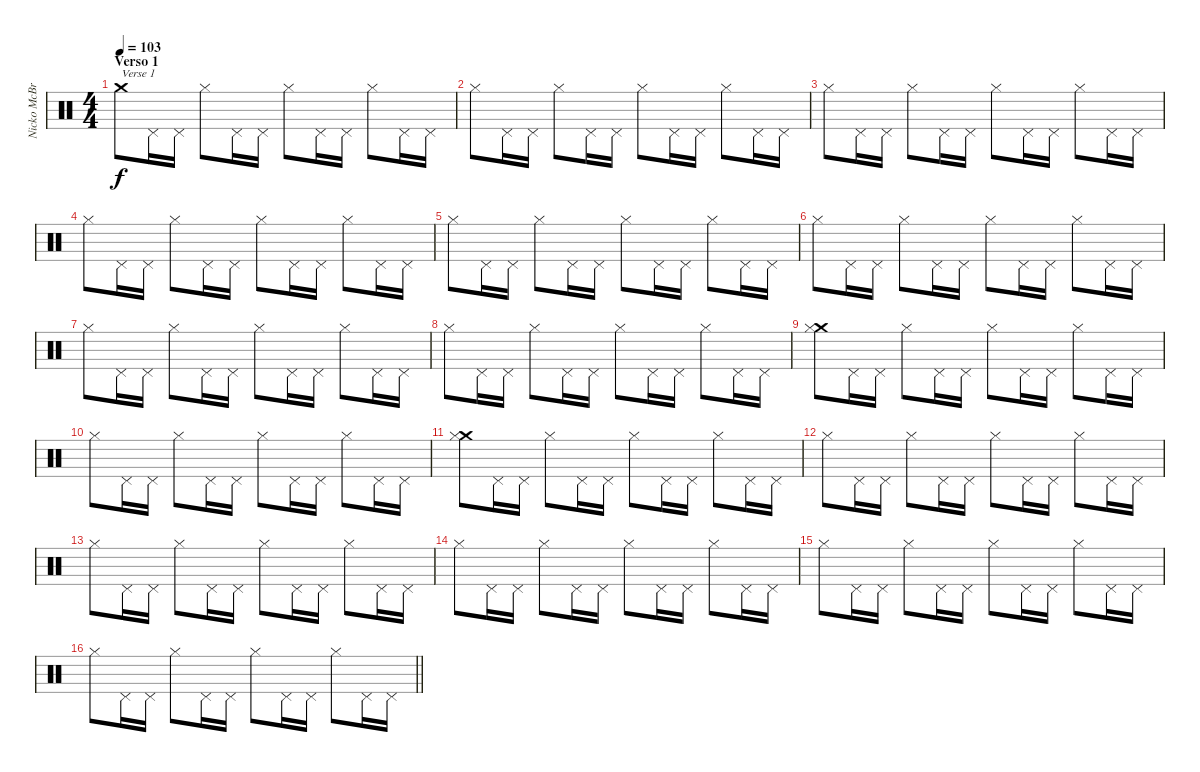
\track ("Nicko McBrain" "Nicko McBr") {instrument percussion}
\staff {score}
\articulation defaults
\ts (4 4)
\section ("" "Verso 1")
\tempo 103
\clef neutral
\ks c "Crash medium (hit)".8{txt "Verse 1" dy f} "Pedal Hi-Hat (hit)".16 "Pedal Hi-Hat (hit)".16 "Hi-Hat (closed)".8 "Pedal Hi-Hat (hit)".16 "Pedal Hi-Hat (hit)".16 "Hi-Hat (closed)".8 "Pedal Hi-Hat (hit)".16 "Pedal Hi-Hat (hit)".16 "Hi-Hat (closed)".8 "Pedal Hi-Hat (hit)".16 "Pedal Hi-Hat (hit)".16
|
"Hi-Hat (closed)".8 "Pedal Hi-Hat (hit)".16 "Pedal Hi-Hat (hit)".16 "Hi-Hat (closed)".8 "Pedal Hi-Hat (hit)".16 "Pedal Hi-Hat (hit)".16 "Hi-Hat (closed)".8 "Pedal Hi-Hat (hit)".16 "Pedal Hi-Hat (hit)".16 "Hi-Hat (closed)".8 "Pedal Hi-Hat (hit)".16 "Pedal Hi-Hat (hit)".16 |
"Hi-Hat (closed)".8 "Pedal Hi-Hat (hit)".16 "Pedal Hi-Hat (hit)".16 "Hi-Hat (closed)".8 "Pedal Hi-Hat (hit)".16 "Pedal Hi-Hat (hit)".16 "Hi-Hat (closed)".8 "Pedal Hi-Hat (hit)".16 "Pedal Hi-Hat (hit)".16 "Hi-Hat (closed)".8 "Pedal Hi-Hat (hit)".16 "Pedal Hi-Hat (hit)".16 |
"Hi-Hat (closed)".8 "Pedal Hi-Hat (hit)".16 "Pedal Hi-Hat (hit)".16 "Hi-Hat (closed)".8 "Pedal Hi-Hat (hit)".16 "Pedal Hi-Hat (hit)".16 "Hi-Hat (closed)".8 "Pedal Hi-Hat (hit)".16 "Pedal Hi-Hat (hit)".16 "Hi-Hat (closed)".8 "Pedal Hi-Hat (hit)".16 "Pedal Hi-Hat (hit)".16 |
"Hi-Hat (closed)".8 "Pedal Hi-Hat (hit)".16 "Pedal Hi-Hat (hit)".16 "Hi-Hat (closed)".8 "Pedal Hi-Hat (hit)".16 "Pedal Hi-Hat (hit)".16 "Hi-Hat (closed)".8 "Pedal Hi-Hat (hit)".16 "Pedal Hi-Hat (hit)".16 "Hi-Hat (closed)".8 "Pedal Hi-Hat (hit)".16 "Pedal Hi-Hat (hit)".16 |
"Hi-Hat (closed)".8 "Pedal Hi-Hat (hit)".16 "Pedal Hi-Hat (hit)".16 "Hi-Hat (closed)".8 "Pedal Hi-Hat (hit)".16 "Pedal Hi-Hat (hit)".16 "Hi-Hat (closed)".8 "Pedal Hi-Hat (hit)".16 "Pedal Hi-Hat (hit)".16 "Hi-Hat (closed)".8 "Pedal Hi-Hat (hit)".16 "Pedal Hi-Hat (hit)".16 |
"Hi-Hat (closed)".8 "Pedal Hi-Hat (hit)".16 "Pedal Hi-Hat (hit)".16 "Hi-Hat (closed)".8 "Pedal Hi-Hat (hit)".16 "Pedal Hi-Hat (hit)".16 "Hi-Hat (closed)".8 "Pedal Hi-Hat (hit)".16 "Pedal Hi-Hat (hit)".16 "Hi-Hat (closed)".8 "Pedal Hi-Hat (hit)".16 "Pedal Hi-Hat (hit)".16 |
"Hi-Hat (closed)".8 "Pedal Hi-Hat (hit)".16 "Pedal Hi-Hat (hit)".16 "Hi-Hat (closed)".8 "Pedal Hi-Hat (hit)".16 "Pedal Hi-Hat (hit)".16 "Hi-Hat (closed)".8 "Pedal Hi-Hat (hit)".16 "Pedal Hi-Hat (hit)".16 "Hi-Hat (closed)".8 "Pedal Hi-Hat (hit)".16 "Pedal Hi-Hat (hit)".16{volume 0} |
("Crash medium (hit)" "Hi-Hat (closed)").8{volume 12} "Pedal Hi-Hat (hit)".16 "Pedal Hi-Hat (hit)".16 "Hi-Hat (closed)".8 "Pedal Hi-Hat (hit)".16 "Pedal Hi-Hat (hit)".16 "Hi-Hat (closed)".8 "Pedal Hi-Hat (hit)".16 "Pedal Hi-Hat (hit)".16 "Hi-Hat (closed)".8 "Pedal Hi-Hat (hit)".16 "Pedal Hi-Hat (hit)".16 |
"Hi-Hat (closed)".8 "Pedal Hi-Hat (hit)".16 "Pedal Hi-Hat (hit)".16 "Hi-Hat (closed)".8 "Pedal Hi-Hat (hit)".16 "Pedal Hi-Hat (hit)".16 "Hi-Hat (closed)".8 "Pedal Hi-Hat (hit)".16 "Pedal Hi-Hat (hit)".16 "Hi-Hat (closed)".8 "Pedal Hi-Hat (hit)".16 "Pedal Hi-Hat (hit)".16{volume 0} |
("Crash medium (hit)" "Hi-Hat (closed)").8{volume 12} "Pedal Hi-Hat (hit)".16 "Pedal Hi-Hat (hit)".16 "Hi-Hat (closed)".8 "Pedal Hi-Hat (hit)".16 "Pedal Hi-Hat (hit)".16 "Hi-Hat (closed)".8 "Pedal Hi-Hat (hit)".16 "Pedal Hi-Hat (hit)".16 "Hi-Hat (closed)".8 "Pedal Hi-Hat (hit)".16 "Pedal Hi-Hat (hit)".16 |
"Hi-Hat (closed)".8 "Pedal Hi-Hat (hit)".16 "Pedal Hi-Hat (hit)".16 "Hi-Hat (closed)".8 "Pedal Hi-Hat (hit)".16 "Pedal Hi-Hat (hit)".16 "Hi-Hat (closed)".8 "Pedal Hi-Hat (hit)".16 "Pedal Hi-Hat (hit)".16 "Hi-Hat (closed)".8 "Pedal Hi-Hat (hit)".16 "Pedal Hi-Hat (hit)".16 |
"Hi-Hat (closed)".8 "Pedal Hi-Hat (hit)".16 "Pedal Hi-Hat (hit)".16 "Hi-Hat (closed)".8 "Pedal Hi-Hat (hit)".16 "Pedal Hi-Hat (hit)".16 "Hi-Hat (closed)".8 "Pedal Hi-Hat (hit)".16 "Pedal Hi-Hat (hit)".16 "Hi-Hat (closed)".8 "Pedal Hi-Hat (hit)".16 "Pedal Hi-Hat (hit)".16 |
"Hi-Hat (closed)".8 "Pedal Hi-Hat (hit)".16 "Pedal Hi-Hat (hit)".16 "Hi-Hat (closed)".8 "Pedal Hi-Hat (hit)".16 "Pedal Hi-Hat (hit)".16 "Hi-Hat (closed)".8 "Pedal Hi-Hat (hit)".16 "Pedal Hi-Hat (hit)".16 "Hi-Hat (closed)".8 "Pedal Hi-Hat (hit)".16 "Pedal Hi-Hat (hit)".16 |
"Hi-Hat (closed)".8 "Pedal Hi-Hat (hit)".16 "Pedal Hi-Hat (hit)".16 "Hi-Hat (closed)".8 "Pedal Hi-Hat (hit)".16 "Pedal Hi-Hat (hit)".16 "Hi-Hat (closed)".8 "Pedal Hi-Hat (hit)".16 "Pedal Hi-Hat (hit)".16 "Hi-Hat (closed)".8 "Pedal Hi-Hat (hit)".16 "Pedal Hi-Hat (hit)".16 |
\barLineRight lightlight "Hi-Hat (closed)".8 "Pedal Hi-Hat (hit)".16 "Pedal Hi-Hat (hit)".16 "Hi-Hat (closed)".8 "Pedal Hi-Hat (hit)".16 "Pedal Hi-Hat (hit)".16 "Hi-Hat (closed)".8 "Pedal Hi-Hat (hit)".16 "Pedal Hi-Hat (hit)".16 "Hi-Hat (closed)".8 "Pedal Hi-Hat (hit)".16 "Pedal Hi-Hat (hit)".16
